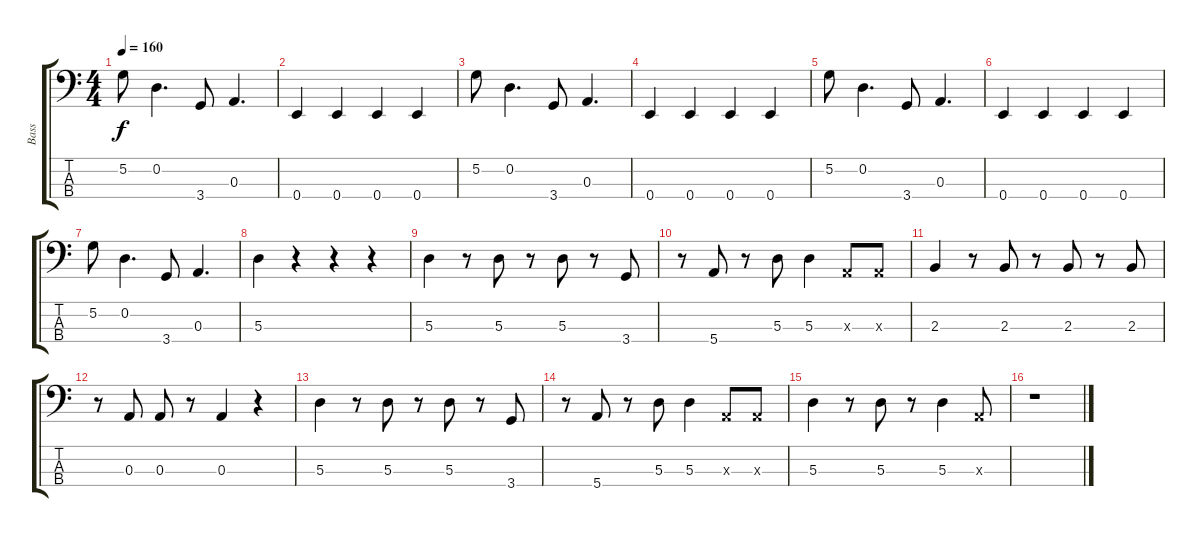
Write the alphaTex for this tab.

\track ("Bass" "Bass") {instrument electricbassfinger}
\staff {score tabs}
\tuning (G2 D2 A1 E1) {hide}
\ts (4 4)
\tempo 160
\clef f4
\ks c
5.2.8{dy f} 0.2.4{d} 3.4.8 0.3.4{d} |
0.4.4 0.4.4 0.4.4 0.4.4 |
5.2.8 0.2.4{d} 3.4.8 0.3.4{d} |
0.4.4 0.4.4 0.4.4 0.4.4 |
5.2.8 0.2.4{d} 3.4.8 0.3.4{d} |
0.4.4 0.4.4 0.4.4 0.4.4 |
5.2.8 0.2.4{d} 3.4.8 0.3.4{d} |
5.3.4 r.4 r.4 r.4 |
5.3.4 r.8 5.3.8 r.8 5.3.8 r.8 3.4.8 |
r.8 5.4.8 r.8 5.3.8 5.3.4 0.3{x}.8 0.3{x}.8 |
2.3.4 r.8 2.3.8 r.8 2.3.8 r.8 2.3.8 |
r.8 0.3.8 0.3.8 r.8 0.3.4 r.4 |
5.3.4 r.8 5.3.8 r.8 5.3.8 r.8 3.4.8 |
r.8 5.4.8 r.8 5.3.8 5.3.4 0.3{x}.8 0.3{x}.8 |
5.3.4 r.8 5.3.8 r.8 5.3.4 0.3{x}.8 |
r.1
